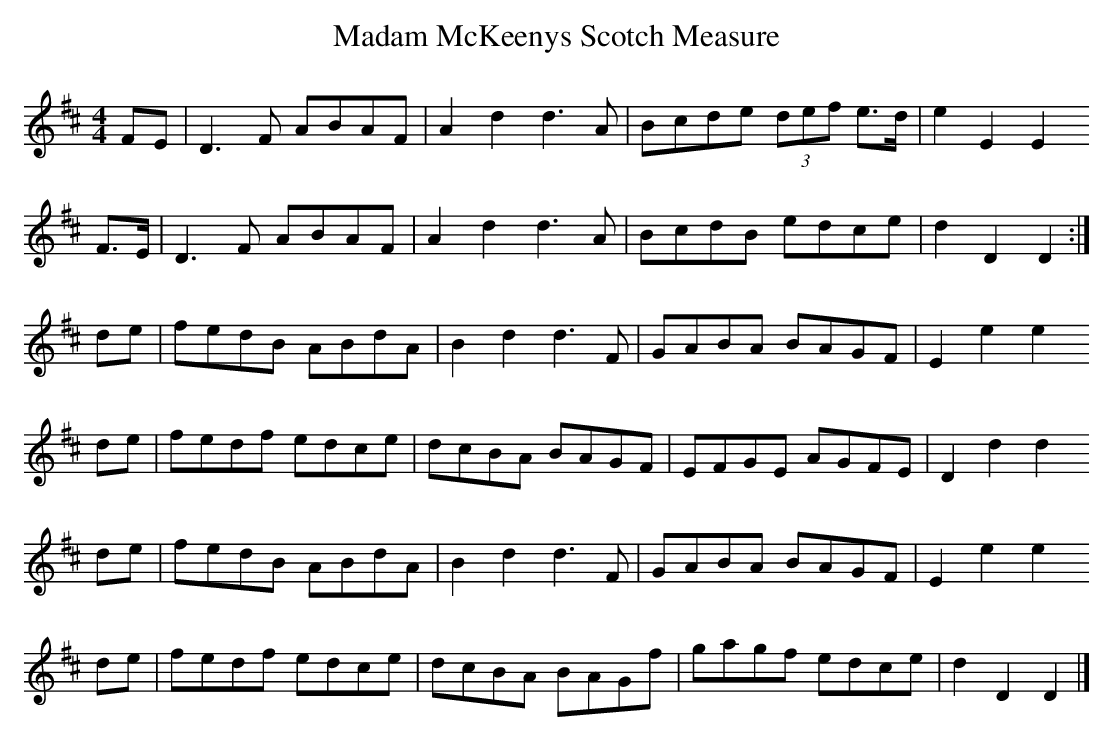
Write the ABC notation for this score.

X:1
T:Madam McKeenys Scotch Measure
M:4/4
L:1/8
K:D
FE  | D3 F ABAF | A2 d2 d3 A | Bcde (3def e>d | e2 E2 E2
F>E | D3 F ABAF | A2 d2 d3 A | BcdB edce      | d2 D2 D2 :|
de  | fedB ABdA | B2 d2 d3 F | GABA BAGF      | E2 e2 e2
de  | fedf edce | dcBA  BAGF | EFGE AGFE      | D2 d2 d2
de  | fedB ABdA | B2 d2 d3 F | GABA BAGF      | E2 e2 e2
de  | fedf edce | dcBA  BAGf | gagf edce      | d2 D2 D2 |]
